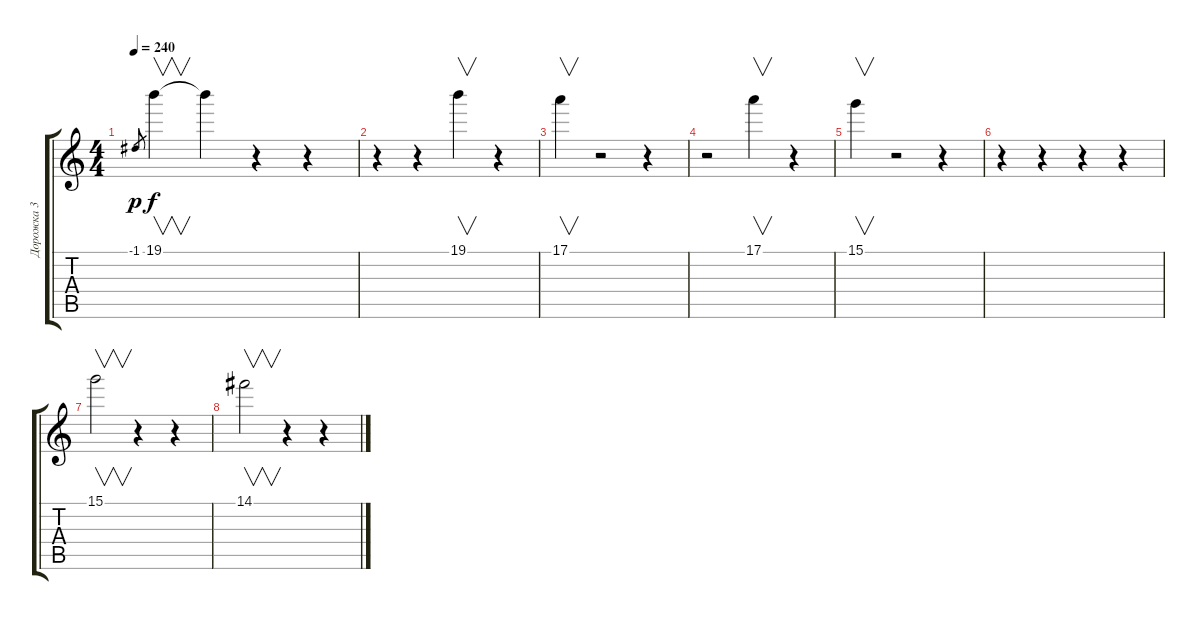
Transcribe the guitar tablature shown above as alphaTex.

\track ("Дорожка 3" "Дорожка 3") {instrument electricguitarclean}
\staff {score tabs}
\tuning (E4 B3 G3 D3 A2 E2) {hide}
\ts (4 4)
\tempo 240
\clef g2
\ks c
-1.1.8{gr dy p} 19.1.4{v dy f} 19.1{t}.4 r.4 r.4 |
r.4 r.4 19.1.4{v} r.4 |
17.1.4{v} r.2 r.4 |
r.2 17.1.4{v} r.4 |
15.1.4{v} r.2 r.4 |
r.4 r.4 r.4 r.4 |
15.1.2{v} r.4 r.4 |
14.1.2{v} r.4 r.4
